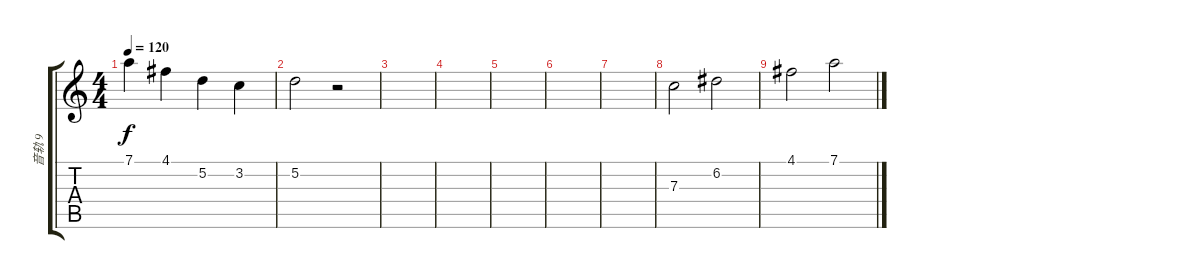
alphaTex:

\track ("音轨 9" "音轨 9") {instrument overdrivenguitar}
\staff {score tabs}
\tuning (D4 A3 F3 C3 G2 D2) {hide}
\ts (4 4)
\tempo 120
\clef g2
\ks c
7.1.4{dy f} 4.1.4 5.2.4 3.2.4 |
5.2.2 r.2 |
|
|
|
|
|
7.3.2 6.2.2 |
4.1.2 7.1.2
